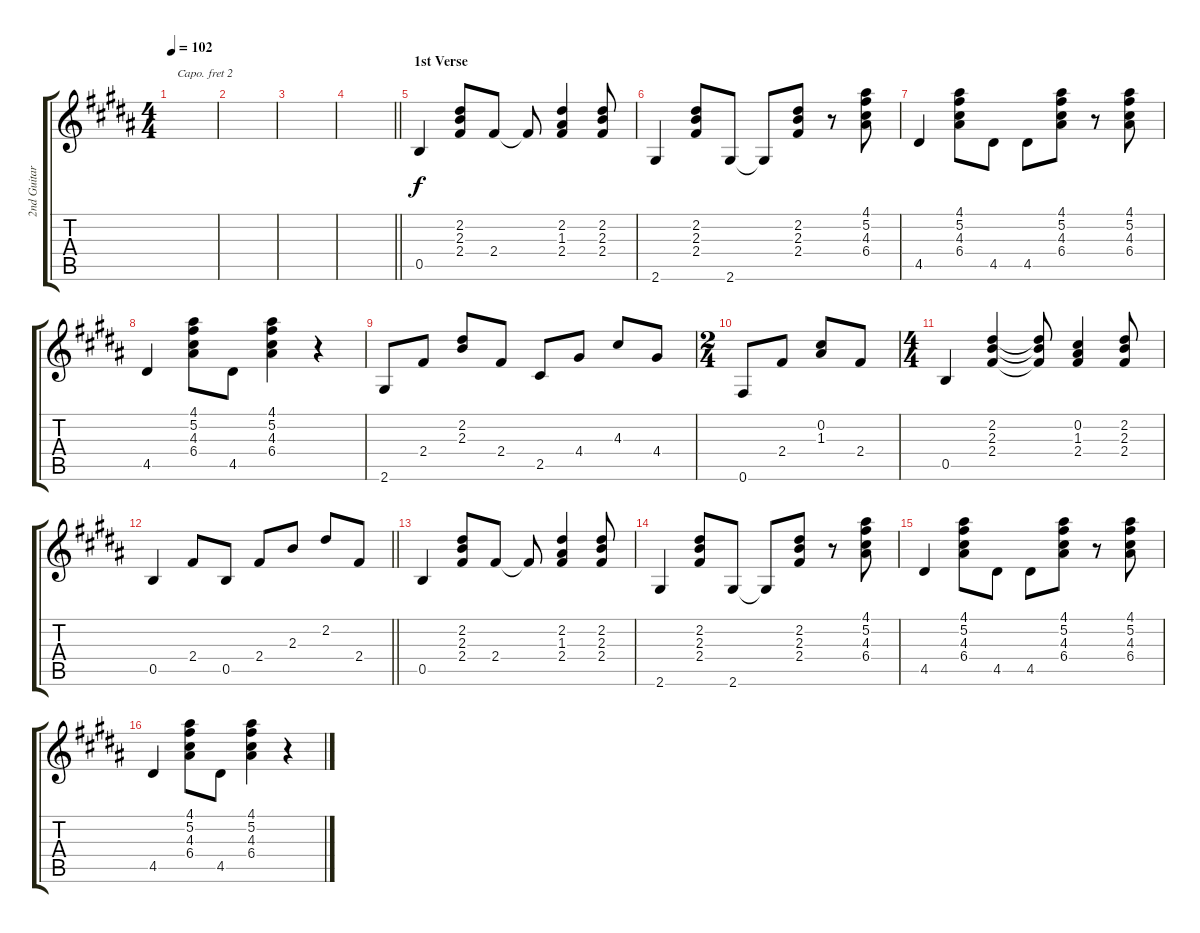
\track ("2nd Guitar" "2nd Guitar") {instrument acousticguitarsteel}
\staff {score tabs}
\capo 2
\tuning (E4 B3 G3 D3 A2 E2) {hide}
\ts (4 4)
\tempo 102
\clef g2
\ks b
|
\ks g#minor
|
\ks b
|
\barLineRight lightlight
\ks g#minor
|
\section ("" "1st Verse")
0.5.4 (2.2 2.3 2.4).8 2.4.8 2.4{t}.8 (2.2 1.3 2.4).4 (2.2 2.3 2.4).8 |
\ks b
2.6.4 (2.2 2.3 2.4).8 2.6.8 2.6{t}.8 (2.2 2.3 2.4).8 r.8 (4.1 5.2 4.3 6.4).8 |
\ks g#minor
4.5.4 (4.1 5.2 4.3 6.4).8 4.5.8 4.5.8 (4.1 5.2 4.3 6.4).8 r.8 (4.1 5.2 4.3 6.4).8 |
\ks b
4.5.4 (4.1 5.2 4.3 6.4).8 4.5.8 (4.1 5.2 4.3 6.4).4 r.4 |
\ks g#minor
2.6.8 2.4.8 (2.2 2.3).8 2.4.8 2.5.8 4.4.8 4.3.8 4.4.8 |
\ts (2 4)
0.6.8 2.4.8 (0.2 1.3).8 2.4.8 |
\ts (4 4)
\ks b
0.5.4 (2.2 2.3 2.4).4 (2.2{t} 2.3{t} 2.4{t}).8 (0.2 1.3 2.4).4 (2.2 2.3 2.4).8 |
\barLineRight lightlight
\ks g#minor
0.5.4 2.4.8 0.5.8 2.4.8 2.3.8 2.2.8 2.4.8 |
0.5.4 (2.2 2.3 2.4).8 2.4.8 2.4{t}.8 (2.2 1.3 2.4).4 (2.2 2.3 2.4).8 |
\ks b
2.6.4 (2.2 2.3 2.4).8 2.6.8 2.6{t}.8 (2.2 2.3 2.4).8 r.8 (4.1 5.2 4.3 6.4).8 |
\ks g#minor
4.5.4 (4.1 5.2 4.3 6.4).8 4.5.8 4.5.8 (4.1 5.2 4.3 6.4).8 r.8 (4.1 5.2 4.3 6.4).8 |
\ks b
4.5.4 (4.1 5.2 4.3 6.4).8 4.5.8 (4.1 5.2 4.3 6.4).4 r.4
